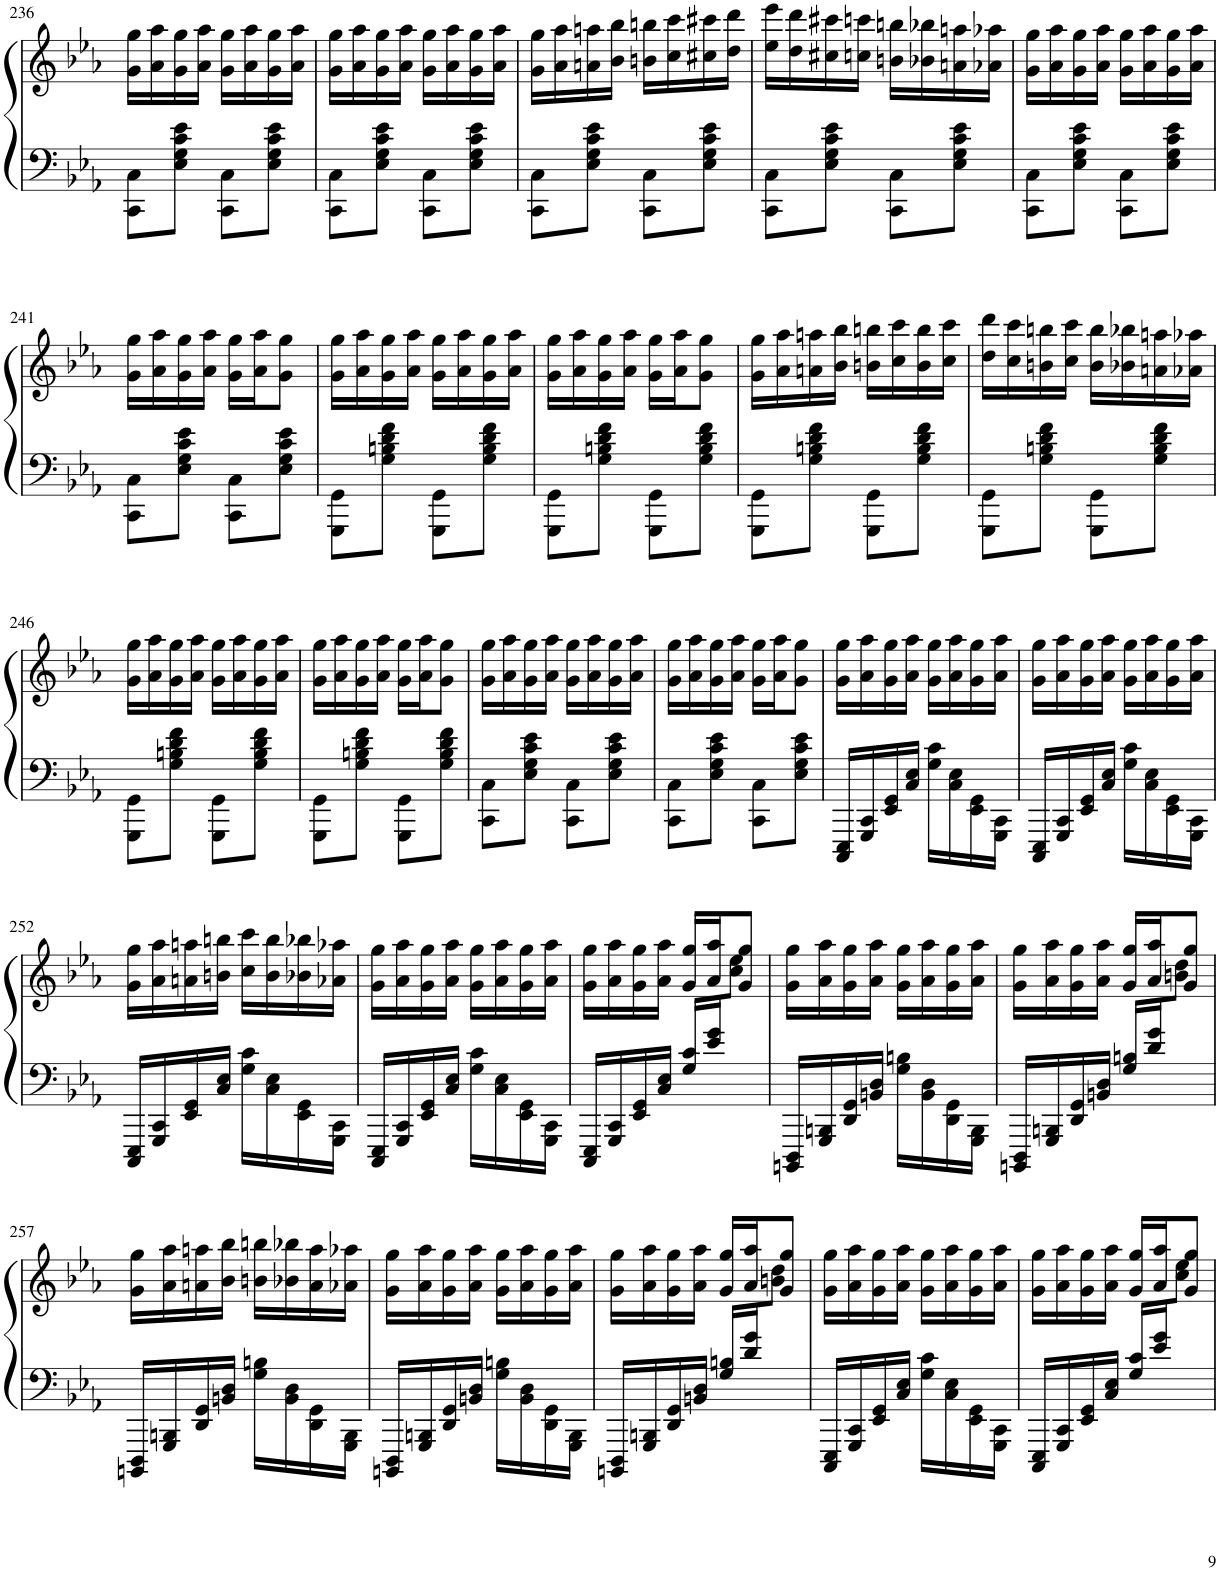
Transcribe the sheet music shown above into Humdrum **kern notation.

**kern	**kern
*part1	*part1
*staff2	*staff1
*I"Piano	*
*I'Pno.	*
!!LO:PB:g=z
*clefF4	*clefG2
*k[b-e-a-]	*k[b-e-a-]
*M2/4	*M2/4
=236	=236
8CC\ 8C\L	16g\ 16gg\LL
.	16a-\ 16aa-\
8E-\ 8G\ 8c\ 8e-\J	16g\ 16gg\
.	16a-\ 16aa-\JJ
8CC\ 8C\L	16g\ 16gg\LL
.	16a-\ 16aa-\
8E-\ 8G\ 8c\ 8e-\J	16g\ 16gg\
.	16a-\ 16aa-\JJ
=237	=237
8CC\ 8C\L	16g\ 16gg\LL
.	16a-\ 16aa-\
8E-\ 8G\ 8c\ 8e-\J	16g\ 16gg\
.	16a-\ 16aa-\JJ
8CC\ 8C\L	16g\ 16gg\LL
.	16a-\ 16aa-\
8E-\ 8G\ 8c\ 8e-\J	16g\ 16gg\
.	16a-\ 16aa-\JJ
=238	=238
8CC\ 8C\L	16g\ 16gg\LL
.	16a-\ 16aa-\
8E-\ 8G\ 8c\ 8e-\J	16an\ 16aan\
.	16b-\ 16bb-\JJ
8CC\ 8C\L	16bn\ 16bbn\LL
.	16cc\ 16ccc\
8E-\ 8G\ 8c\ 8e-\J	16cc#X\ 16ccc#X\
.	16dd\ 16ddd\JJ
=239	=239
8CC\ 8C\L	16ee-\ 16eee-\LL
.	16dd\ 16ddd\
8E-\ 8G\ 8c\ 8e-\J	16cc#X\ 16ccc#X\
.	16ccn\ 16cccn\JJ
8CC\ 8C\L	16bn\ 16bbn\LL
.	16b-X\ 16bb-X\
8E-\ 8G\ 8c\ 8e-\J	16an\ 16aan\
.	16a-X\ 16aa-X\JJ
=240	=240
8CC\ 8C\L	16g\ 16gg\LL
.	16a-\ 16aa-\
8E-\ 8G\ 8c\ 8e-\J	16g\ 16gg\
.	16a-\ 16aa-\JJ
8CC\ 8C\L	16g\ 16gg\LL
.	16a-\ 16aa-\
8E-\ 8G\ 8c\ 8e-\J	16g\ 16gg\
.	16a-\ 16aa-\JJ
!!LO:LB:g=z
=241	=241
8CC\ 8C\L	16g\ 16gg\LL
.	16a-\ 16aa-\
8E-\ 8G\ 8c\ 8e-\J	16g\ 16gg\
.	16a-\ 16aa-\JJ
8CC\ 8C\L	16g\ 16gg\LL
.	16a-\ 16aa-\J
8E-\ 8G\ 8c\ 8e-\J	8g\ 8gg\J
=242	=242
8GGG\ 8GG\L	16g\ 16gg\LL
.	16a-\ 16aa-\
8G\ 8Bn\ 8d\ 8f\J	16g\ 16gg\
.	16a-\ 16aa-\JJ
8GGG\ 8GG\L	16g\ 16gg\LL
.	16a-\ 16aa-\
8G\ 8B\ 8d\ 8f\J	16g\ 16gg\
.	16a-\ 16aa-\JJ
=243	=243
8GGG\ 8GG\L	16g\ 16gg\LL
.	16a-\ 16aa-\
8G\ 8Bn\ 8d\ 8f\J	16g\ 16gg\
.	16a-\ 16aa-\JJ
8GGG\ 8GG\L	16g\ 16gg\LL
.	16a-\ 16aa-\J
8G\ 8B\ 8d\ 8f\J	8g\ 8gg\J
=244	=244
8GGG\ 8GG\L	16g\ 16gg\LL
.	16a-\ 16aa-\
8G\ 8Bn\ 8d\ 8f\J	16an\ 16aan\
.	16b-\ 16bb-\JJ
8GGG\ 8GG\L	16bn\ 16bbn\LL
.	16cc\ 16ccc\
8G\ 8B\ 8d\ 8f\J	16b\ 16bb\
.	16cc\ 16ccc\JJ
=245	=245
8GGG\ 8GG\L	16dd\ 16ddd\LL
.	16cc\ 16ccc\
8G\ 8Bn\ 8d\ 8f\J	16bn\ 16bbn\
.	16cc\ 16ccc\JJ
8GGG\ 8GG\L	16b\ 16bb\LL
.	16b-X\ 16bb-X\
8G\ 8B\ 8d\ 8f\J	16an\ 16aan\
.	16a-X\ 16aa-X\JJ
!!LO:LB:g=z
=246	=246
8GGG\ 8GG\L	16g\ 16gg\LL
.	16a-\ 16aa-\
8G\ 8Bn\ 8d\ 8f\J	16g\ 16gg\
.	16a-\ 16aa-\JJ
8GGG\ 8GG\L	16g\ 16gg\LL
.	16a-\ 16aa-\
8G\ 8B\ 8d\ 8f\J	16g\ 16gg\
.	16a-\ 16aa-\JJ
=247	=247
8GGG\ 8GG\L	16g\ 16gg\LL
.	16a-\ 16aa-\
8G\ 8Bn\ 8d\ 8f\J	16g\ 16gg\
.	16a-\ 16aa-\JJ
8GGG\ 8GG\L	16g\ 16gg\LL
.	16a-\ 16aa-\J
8G\ 8B\ 8d\ 8f\J	8g\ 8gg\J
=248	=248
8CC\ 8C\L	16g\ 16gg\LL
.	16a-\ 16aa-\
8E-\ 8G\ 8c\ 8e-\J	16g\ 16gg\
.	16a-\ 16aa-\JJ
8CC\ 8C\L	16g\ 16gg\LL
.	16a-\ 16aa-\
8E-\ 8G\ 8c\ 8e-\J	16g\ 16gg\
.	16a-\ 16aa-\JJ
=249	=249
8CC\ 8C\L	16g\ 16gg\LL
.	16a-\ 16aa-\
8E-\ 8G\ 8c\ 8e-\J	16g\ 16gg\
.	16a-\ 16aa-\JJ
8CC\ 8C\L	16g\ 16gg\LL
.	16a-\ 16aa-\J
8E-\ 8G\ 8c\ 8e-\J	8g\ 8gg\J
=250	=250
16CCC/ 16EEE-/LL	16g\ 16gg\LL
16GGG/ 16CC/	16a-\ 16aa-\
16EE-/ 16GG/	16g\ 16gg\
16C/ 16E-/JJ	16a-\ 16aa-\JJ
16G\ 16c\LL	16g\ 16gg\LL
16C\ 16E-\	16a-\ 16aa-\
16EE-\ 16GG\	16g\ 16gg\
16GGG\ 16CC\JJ	16a-\ 16aa-\JJ
=251	=251
16CCC/ 16EEE-/LL	16g\ 16gg\LL
16GGG/ 16CC/	16a-\ 16aa-\
16EE-/ 16GG/	16g\ 16gg\
16C/ 16E-/JJ	16a-\ 16aa-\JJ
16G\ 16c\LL	16g\ 16gg\LL
16C\ 16E-\	16a-\ 16aa-\
16EE-\ 16GG\	16g\ 16gg\
16GGG\ 16CC\JJ	16a-\ 16aa-\JJ
!!LO:LB:g=z
=252	=252
16CCC/ 16EEE-/LL	16g\ 16gg\LL
16GGG/ 16CC/	16a-\ 16aa-\
16EE-/ 16GG/	16an\ 16aan\
16C/ 16E-/JJ	16bn\ 16bbn\JJ
16G\ 16c\LL	16cc\ 16ccc\LL
16C\ 16E-\	16b\ 16bb\
16EE-\ 16GG\	16b-X\ 16bb-X\
16GGG\ 16CC\JJ	16a-X\ 16aa-X\JJ
=253	=253
16CCC/ 16EEE-/LL	16g\ 16gg\LL
16GGG/ 16CC/	16a-\ 16aa-\
16EE-/ 16GG/	16g\ 16gg\
16C/ 16E-/JJ	16a-\ 16aa-\JJ
16G\ 16c\LL	16g\ 16gg\LL
16C\ 16E-\	16a-\ 16aa-\
16EE-\ 16GG\	16g\ 16gg\
16GGG\ 16CC\JJ	16a-\ 16aa-\JJ
=254	=254
*	*^
16CCC/ 16EEE-/LL	16g\ 16gg\LL	4.ryy
16GGG/ 16CC/	16a-\ 16aa-\	.
16EE-/ 16GG/	16g\ 16gg\	.
16C/ 16E-/JJ	16a-\ 16aa-\JJ	.
16G/ 16c/LL	16g/ 16gg/LL	.
16e-/ 16g/J	16a-/ 16aa-/J	.
8ryy	8g/ 8gg/J	8cc\ 8ee-\J
*	*v	*v
=255	=255
16BBBBn/ 16DDD/LL	16g\ 16gg\LL
16GGG/ 16BBBn/	16a-\ 16aa-\
16DD/ 16GG/	16g\ 16gg\
16BBn/ 16D/JJ	16a-\ 16aa-\JJ
16G\ 16Bn\LL	16g\ 16gg\LL
16BB\ 16D\	16a-\ 16aa-\
16DD\ 16GG\	16g\ 16gg\
16GGG\ 16BBB\JJ	16a-\ 16aa-\JJ
=256	=256
*	*^
16BBBBn/ 16DDD/LL	16g\ 16gg\LL	4.ryy
16GGG/ 16BBBn/	16a-\ 16aa-\	.
16DD/ 16GG/	16g\ 16gg\	.
16BBn/ 16D/JJ	16a-\ 16aa-\JJ	.
16G/ 16Bn/LL	16g/ 16gg/LL	.
16d/ 16g/J	16a-/ 16aa-/J	.
8ryy	8g/ 8gg/J	8bn\ 8dd\J
*	*v	*v
!!LO:LB:g=z
=257	=257
16BBBBn/ 16DDD/LL	16g\ 16gg\LL
16GGG/ 16BBBn/	16a-\ 16aa-\
16DD/ 16GG/	16an\ 16aan\
16BBn/ 16D/JJ	16b-\ 16bb-\JJ
16G\ 16Bn\LL	16bn\ 16bbn\LL
16BB\ 16D\	16b-X\ 16bb-X\
16DD\ 16GG\	16a\ 16aa\
16GGG\ 16BBB\JJ	16a-X\ 16aa-X\JJ
=258	=258
16BBBBn/ 16DDD/LL	16g\ 16gg\LL
16GGG/ 16BBBn/	16a-\ 16aa-\
16DD/ 16GG/	16g\ 16gg\
16BBn/ 16D/JJ	16a-\ 16aa-\JJ
16G\ 16Bn\LL	16g\ 16gg\LL
16BB\ 16D\	16a-\ 16aa-\
16DD\ 16GG\	16g\ 16gg\
16GGG\ 16BBB\JJ	16a-\ 16aa-\JJ
=259	=259
*	*^
16BBBBn/ 16DDD/LL	16g\ 16gg\LL	4.ryy
16GGG/ 16BBBn/	16a-\ 16aa-\	.
16DD/ 16GG/	16g\ 16gg\	.
16BBn/ 16D/JJ	16a-\ 16aa-\JJ	.
16G/ 16Bn/LL	16g/ 16gg/LL	.
16d/ 16g/J	16a-/ 16aa-/J	.
8ryy	8g/ 8gg/J	8bn\ 8dd\J
*	*v	*v
=260	=260
16CCC/ 16EEE-/LL	16g\ 16gg\LL
16GGG/ 16CC/	16a-\ 16aa-\
16EE-/ 16GG/	16g\ 16gg\
16C/ 16E-/JJ	16a-\ 16aa-\JJ
16G\ 16c\LL	16g\ 16gg\LL
16C\ 16E-\	16a-\ 16aa-\
16EE-\ 16GG\	16g\ 16gg\
16GGG\ 16CC\JJ	16a-\ 16aa-\JJ
=261	=261
*	*^
16CCC/ 16EEE-/LL	16g\ 16gg\LL	4.ryy
16GGG/ 16CC/	16a-\ 16aa-\	.
16EE-/ 16GG/	16g\ 16gg\	.
16C/ 16E-/JJ	16a-\ 16aa-\JJ	.
16G/ 16c/LL	16g/ 16gg/LL	.
16e-/ 16g/J	16a-/ 16aa-/J	.
8ryy	8g/ 8gg/J	8cc\ 8ee-\J
*	*v	*v
=	=
*-	*-
